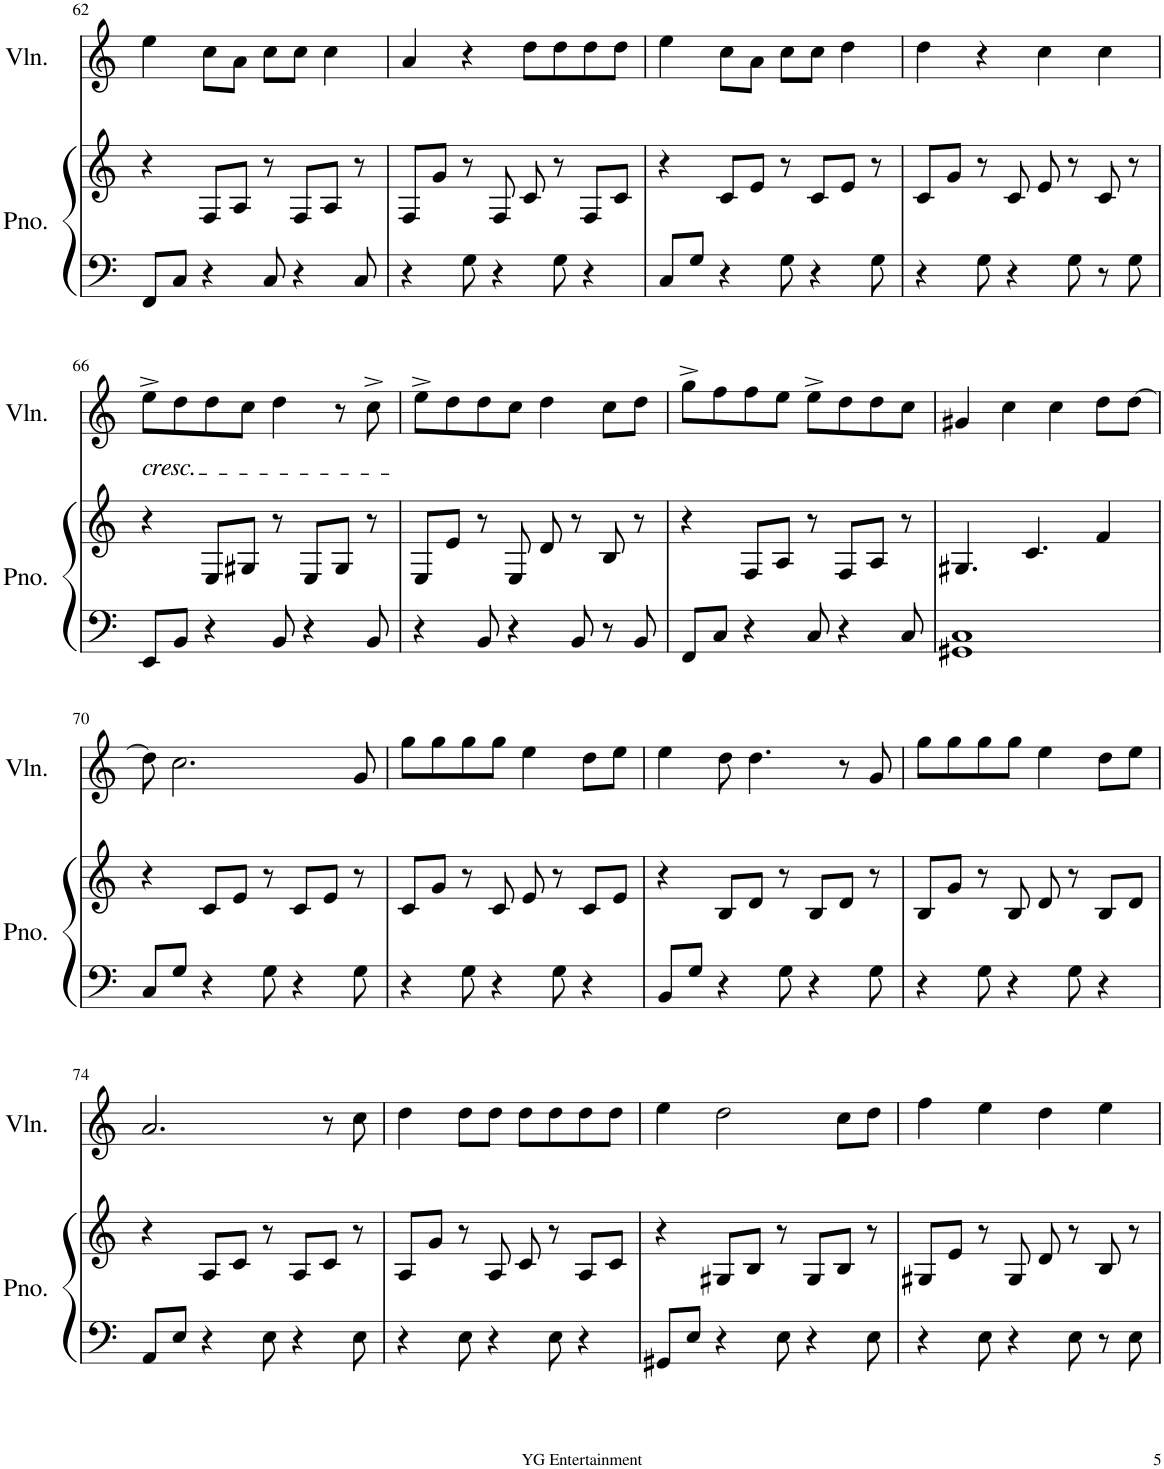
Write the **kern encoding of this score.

**kern	**kern	**kern
*part2	*part2	*part1
*staff3	*staff2	*staff1
*I"Piano	*	*I"Violin
*I'Pno.	*	*I'Vln.
!!LO:PB:g=z
*clefF4	*clefG2	*clefG2
*k[]	*k[]	*k[]
*M4/4	*M4/4	*M4/4
=62	=62	=62
8FF/L	4r	4ee\
8C/J	.	.
4r	8F/L	8cc\L
.	8A/J	8a\J
8C/	8r	8cc\L
4r	8F/L	8cc\J
.	8A/J	4cc\
8C/	8r	.
=63	=63	=63
4r	8F/L	4a/
.	8g/J	.
8G\	8r	4r
4r	8F/	.
.	8c/	8dd\L
8G\	8r	8dd\
4r	8F/L	8dd\
.	8c/J	8dd\J
=64	=64	=64
8C/L	4r	4ee\
8G/J	.	.
4r	8c/L	8cc\L
.	8e/J	8a\J
8G\	8r	8cc\L
4r	8c/L	8cc\J
.	8e/J	4dd\
8G\	8r	.
=65	=65	=65
4r	8c/L	4dd\
.	8g/J	.
8G\	8r	4r
4r	8c/	.
.	8e/	4cc\
8G\	8r	.
8r	8c/	4cc\
8G\	8r	.
!!LO:LB:g=z
=66	=66	=66
!	!	!LO:TX:b:i:t=cresc.
8EE/L	4r	8ee^\L
8BB/J	.	8dd\
4r	8E/L	8dd\
.	8G#X/J	8cc\J
8BB/	8r	4dd\
4r	8E/L	.
.	8G#/J	8r
8BB/	8r	8cc^\
=67	=67	=67
4r	8E/L	8ee^\L
.	8e/J	8dd\
8BB/	8r	8dd\
4r	8E/	8cc\J
.	8d/	4dd\
8BB/	8r	.
8r	8B/	8cc\L
8BB/	8r	8dd\J
=68	=68	=68
8FF/L	4r	8gg^\L
8C/J	.	8ff\
4r	8F/L	8ff\
.	8A/J	8ee\J
8C/	8r	8ee^\L
4r	8F/L	8dd\
.	8A/J	8dd\
8C/	8r	8cc\J
=69	=69	=69
1GG#X 1C	4.G#X/	4g#X/
.	.	4cc\
.	4.c/	.
.	.	4cc\
.	4f/	8dd\L
.	.	[8dd\J
!!LO:LB:g=z
=70	=70	=70
8C/L	4r	8dd\]
8G/J	.	2.cc\
4r	8c/L	.
.	8e/J	.
8G\	8r	.
4r	8c/L	.
.	8e/J	.
8G\	8r	8g/
=71	=71	=71
4r	8c/L	8gg\L
.	8g/J	8gg\
8G\	8r	8gg\
4r	8c/	8gg\J
.	8e/	4ee\
8G\	8r	.
4r	8c/L	8dd\L
.	8e/J	8ee\J
=72	=72	=72
8BB/L	4r	4ee\
8G/J	.	.
4r	8B/L	8dd\
.	8d/J	4.dd\
8G\	8r	.
4r	8B/L	.
.	8d/J	8r
8G\	8r	8g/
=73	=73	=73
4r	8B/L	8gg\L
.	8g/J	8gg\
8G\	8r	8gg\
4r	8B/	8gg\J
.	8d/	4ee\
8G\	8r	.
4r	8B/L	8dd\L
.	8d/J	8ee\J
!!LO:LB:g=z
=74	=74	=74
8AA/L	4r	2.a/
8E/J	.	.
4r	8A/L	.
.	8c/J	.
8E\	8r	.
4r	8A/L	.
.	8c/J	8r
8E\	8r	8cc\
=75	=75	=75
4r	8A/L	4dd\
.	8g/J	.
8E\	8r	8dd\L
4r	8A/	8dd\J
.	8c/	8dd\L
8E\	8r	8dd\
4r	8A/L	8dd\
.	8c/J	8dd\J
=76	=76	=76
8GG#X/L	4r	4ee\
8E/J	.	.
4r	8G#X/L	2dd\
.	8B/J	.
8E\	8r	.
4r	8G#/L	.
.	8B/J	8cc\L
8E\	8r	8dd\J
=77	=77	=77
4r	8G#X/L	4ff\
.	8e/J	.
8E\	8r	4ee\
4r	8G#/	.
.	8d/	4dd\
8E\	8r	.
8r	8B/	4ee\
8E\	8r	.
=	=	=
*-	*-	*-
